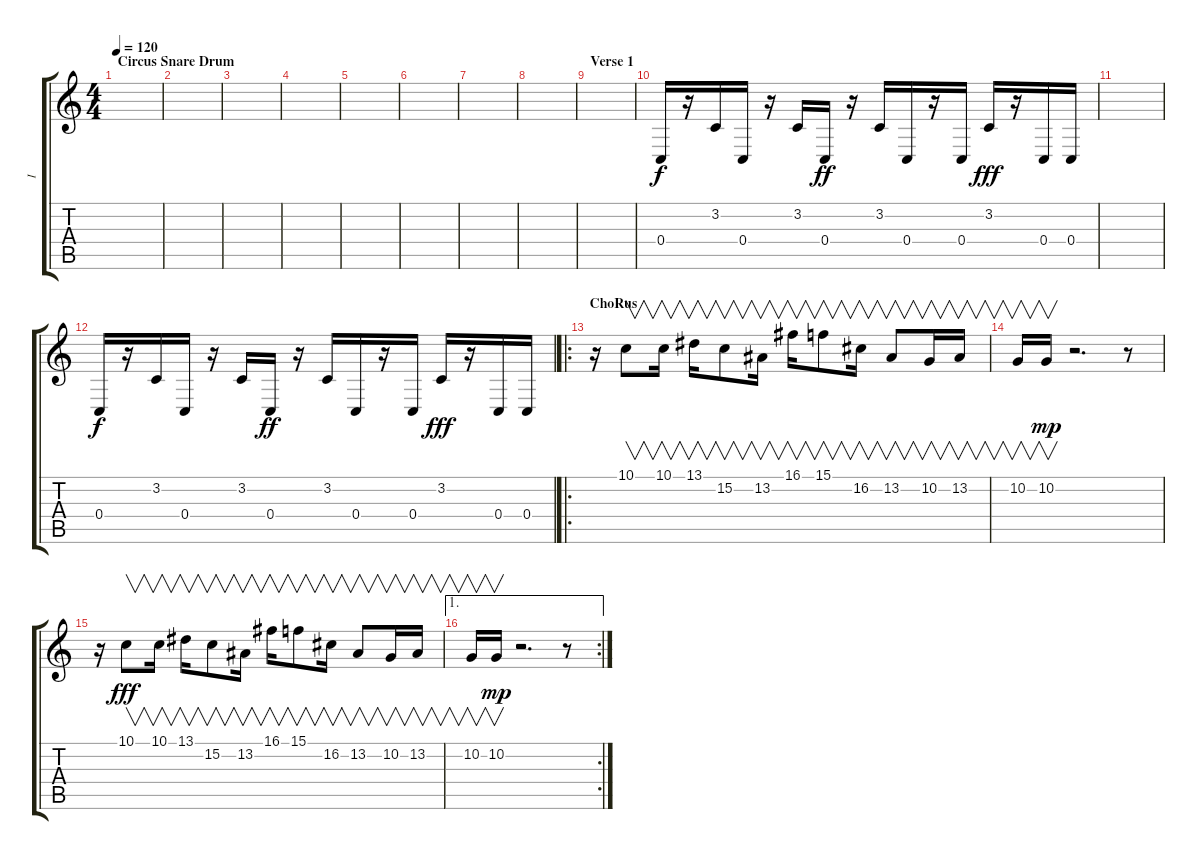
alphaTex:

\track ("I" "I") {instrument celesta}
\staff {score tabs}
\tuning (D4 A3 F3 C3 G2 C2) {hide}
\ts (4 4)
\section ("" "Circus Snare Drum")
\tempo 120
\clef g2
\ks c
|
|
|
|
|
|
|
|
\section ("" "Verse 1")
|
0.4.16{balance 0} r.16 3.2.16 0.4.16{balance 16} r.16 3.2.16{balance 0} 0.4.16{dy ff} r.16 3.2.16{balance 16} 0.4.16 r.16 0.4.16{balance 0} 3.2.16{dy fff} r.16 0.4.16{balance 16} 0.4.16 |
|
0.4.16{dy f balance 0} r.16 3.2.16 0.4.16{balance 16} r.16 3.2.16{balance 0} 0.4.16{dy ff} r.16 3.2.16{balance 16} 0.4.16 r.16 0.4.16{balance 0} 3.2.16{dy fff} r.16 0.4.16{balance 16} 0.4.16 |
\ro
\section ("" "ChoRus")
r.16 10.1.8{v} 10.1.16{v} 13.1.16{v} 15.2.8{v} 13.2.16{v} 16.1.16{v} 15.1.8{v} 16.2.16{v} 13.2.8{v} 10.2.16{v} 13.2.16{v} |
10.2.16{v} 10.2.16{v dy mp} r.2{d} r.8 |
r.16 10.1.8{v dy fff} 10.1.16{v} 13.1.16{v} 15.2.8{v} 13.2.16{v} 16.1.16{v} 15.1.8{v} 16.2.16{v} 13.2.8{v} 10.2.16{v} 13.2.16{v} |
\ae 1
\rc 2
10.2.16{v} 10.2.16{v dy mp} r.2{d} r.8
